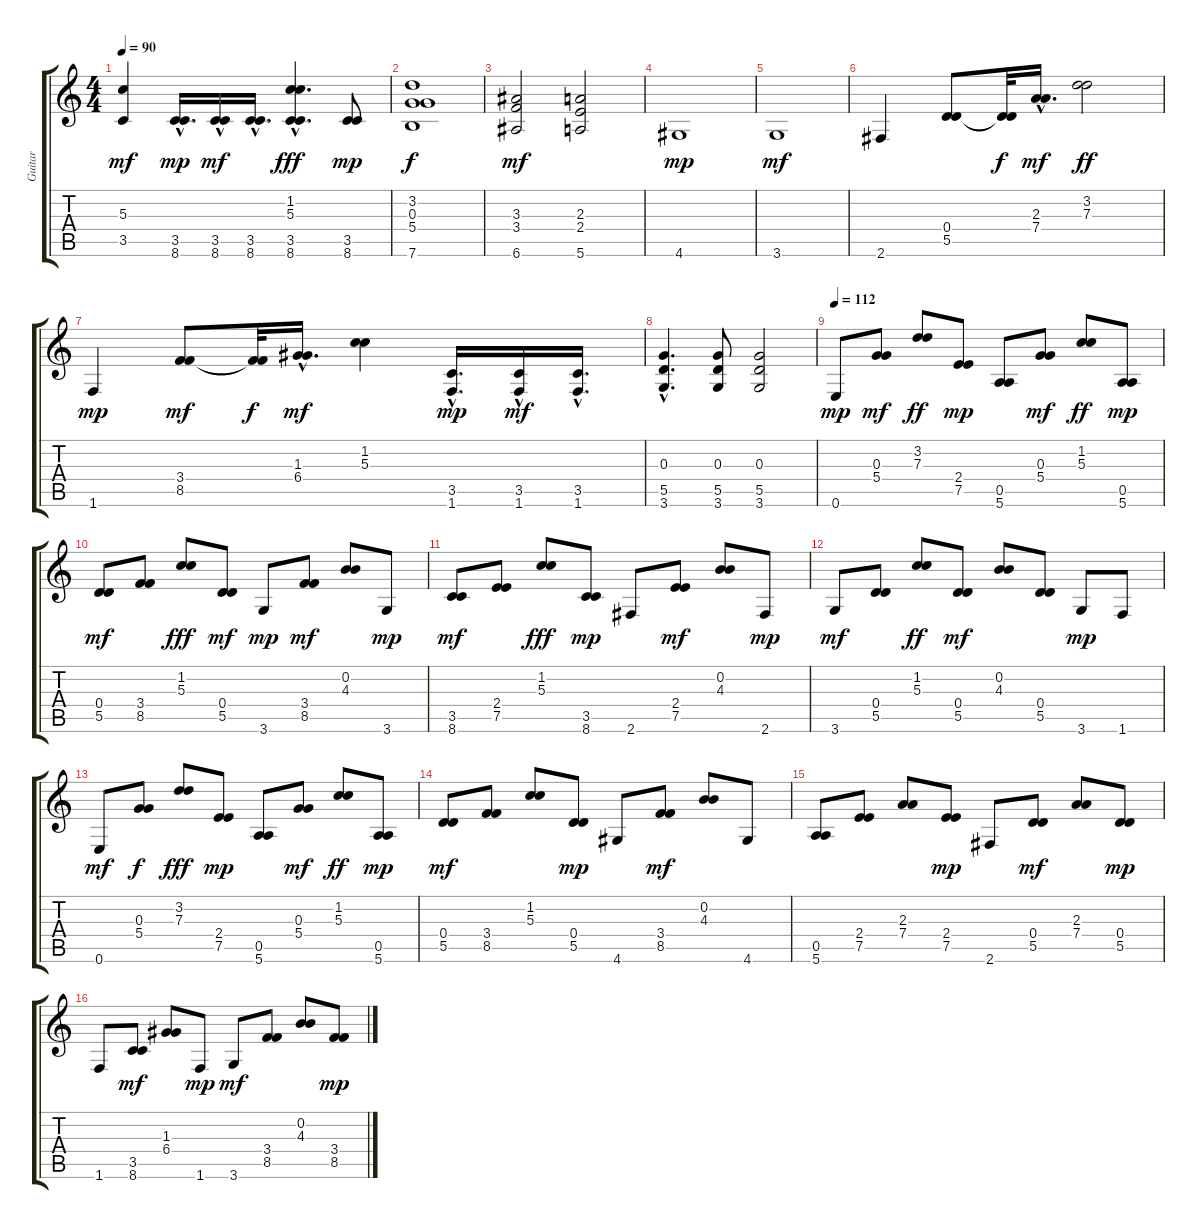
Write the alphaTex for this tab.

\track ("Guitar" "Guitar") {instrument overdrivenguitar}
\staff {score tabs}
\tuning (E4 B3 G3 D3 A2 E2) {hide}
\ts (4 4)
\tempo 90
\clef g2
\ks c
(5.3 3.5).4{dy mf} (3.5{hac} 8.6{hac}).16{d dy mp} (3.5{hac} 8.6{hac}).16{dy mf} (3.5{hac} 8.6{hac}).16{d} (1.2{hac} 5.3{hac} 3.5{hac} 8.6{hac}).4{d dy fff} (3.5 8.6).8{dy mp} |
(3.2 0.3 5.4 7.6).1{dy f} |
(3.3 3.4 6.6).2{dy mf} (2.3 2.4 5.6).2 |
4.6.1{dy mp} |
3.6.1{dy mf} |
2.6.4 (0.4 5.5).8 (0.4{t} 5.5{t}).32{dy f} (2.3{hac} 7.4{hac}).16{d dy mf} (3.2 7.3).2{dy ff} |
1.6.4{dy mp} (3.4 8.5).8{dy mf} (3.4{t} 8.5{t}).32{dy f} (1.3{hac} 6.4{hac}).16{d dy mf} (1.2 5.3).4 (3.5{hac} 1.6{hac}).16{d dy mp} (3.5{hac} 1.6{hac}).16{dy mf} (3.5{hac} 1.6{hac}).16{d} |
(0.3{hac} 5.5{hac} 3.6{hac}).4{d} (0.3 5.5 3.6).8 (0.3 5.5 3.6).2 |
\tempo 112
0.6.8{dy mp} (0.3 5.4).8{dy mf} (3.2 7.3).8{dy ff} (2.4 7.5).8{dy mp} (0.5 5.6).8 (0.3 5.4).8{dy mf} (1.2 5.3).8{dy ff} (0.5 5.6).8{dy mp} |
(0.4 5.5).8{dy mf} (3.4 8.5).8 (1.2 5.3).8{dy fff} (0.4 5.5).8{dy mf} 3.6.8{dy mp} (3.4 8.5).8{dy mf} (0.2 4.3).8 3.6.8{dy mp} |
(3.5 8.6).8{dy mf} (2.4 7.5).8 (1.2 5.3).8{dy fff} (3.5 8.6).8{dy mp} 2.6.8 (2.4 7.5).8{dy mf} (0.2 4.3).8 2.6.8{dy mp} |
3.6.8{dy mf} (0.4 5.5).8 (1.2 5.3).8{dy ff} (0.4 5.5).8{dy mf} (0.2 4.3).8 (0.4 5.5).8 3.6.8{dy mp} 1.6.8 |
0.6.8{dy mf} (0.3 5.4).8{dy f} (3.2 7.3).8{dy fff} (2.4 7.5).8{dy mp} (0.5 5.6).8 (0.3 5.4).8{dy mf} (1.2 5.3).8{dy ff} (0.5 5.6).8{dy mp} |
(0.4 5.5).8{dy mf} (3.4 8.5).8 (1.2 5.3).8 (0.4 5.5).8{dy mp} 4.6.8 (3.4 8.5).8{dy mf} (0.2 4.3).8 4.6.8 |
(0.5 5.6).8 (2.4 7.5).8 (2.3 7.4).8 (2.4 7.5).8{dy mp} 2.6.8 (0.4 5.5).8{dy mf} (2.3 7.4).8 (0.4 5.5).8{dy mp} |
1.6.8 (3.5 8.6).8{dy mf} (1.3 6.4).8 1.6.8{dy mp} 3.6.8{dy mf} (3.4 8.5).8 (0.2 4.3).8 (3.4 8.5).8{dy mp}
